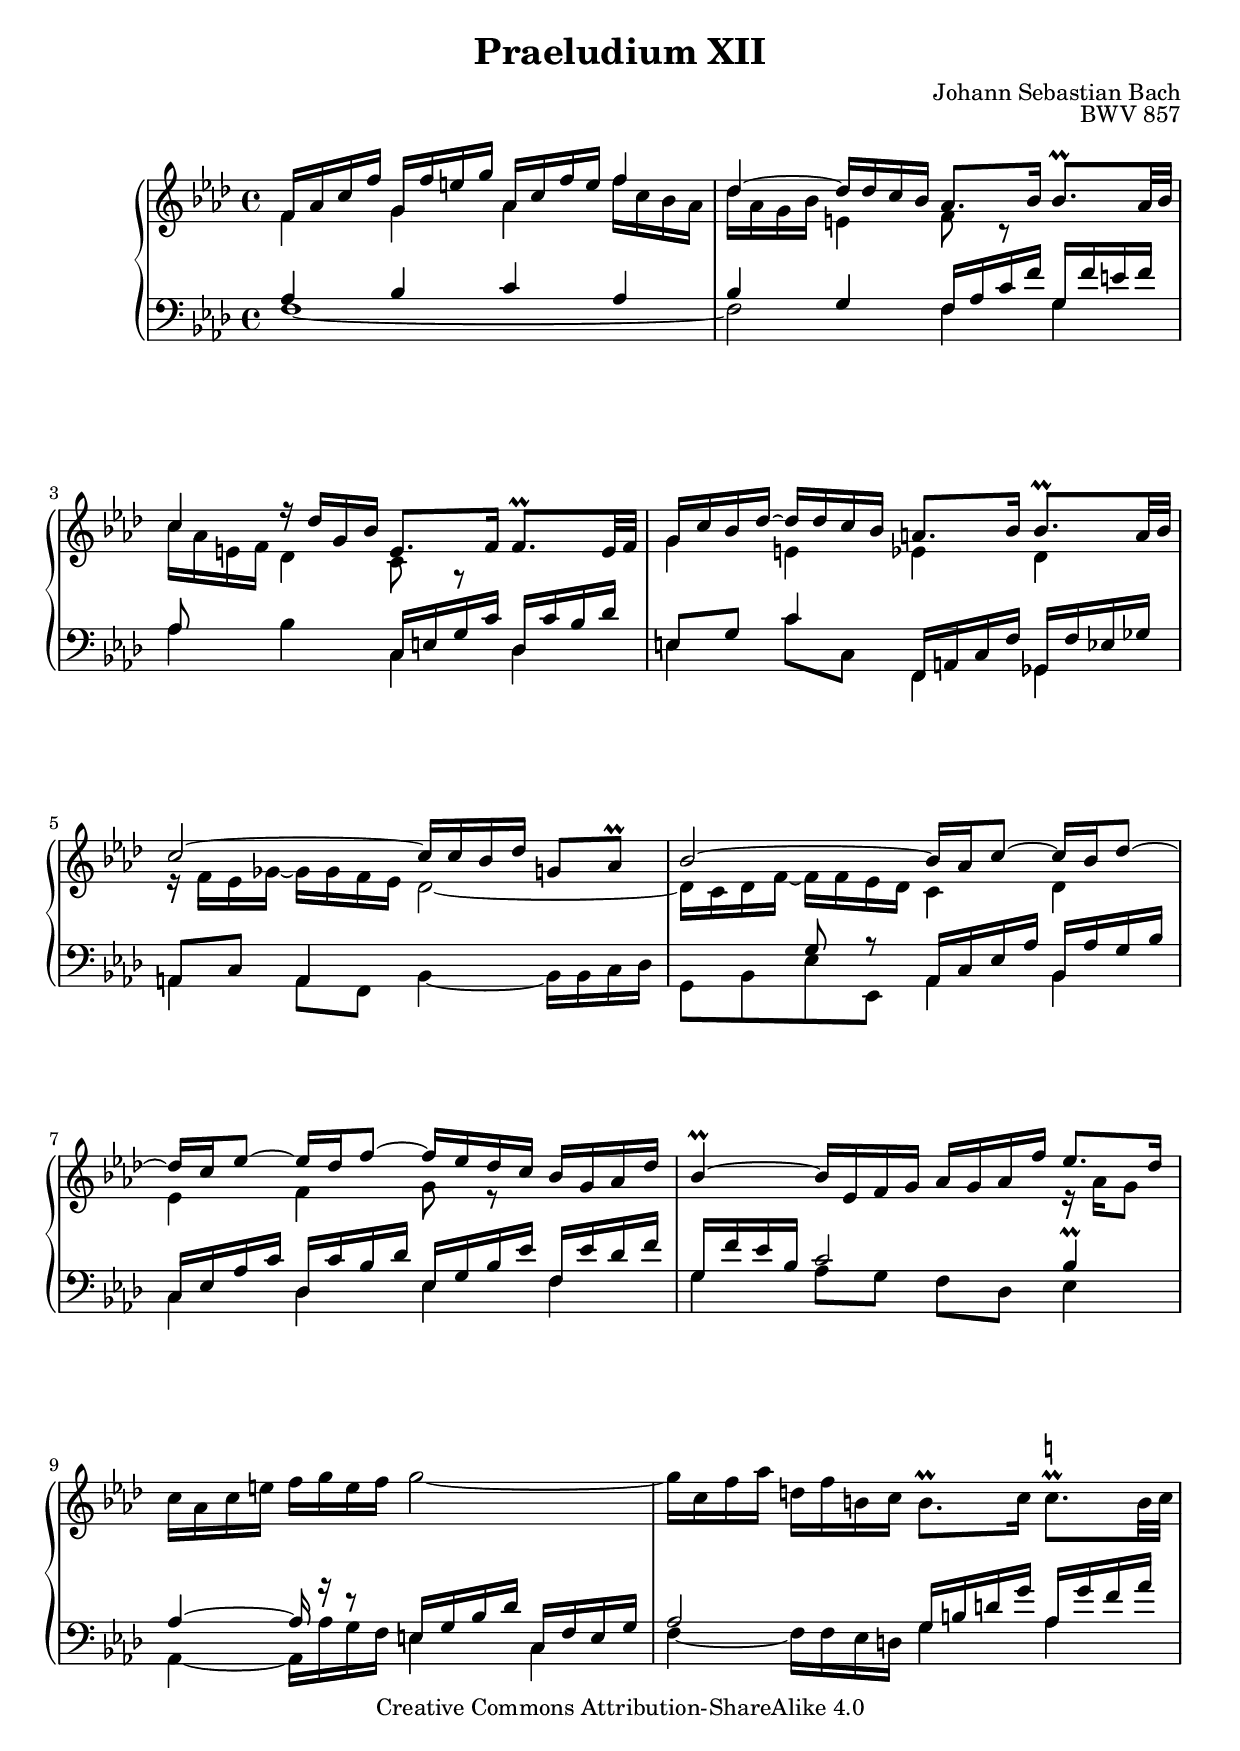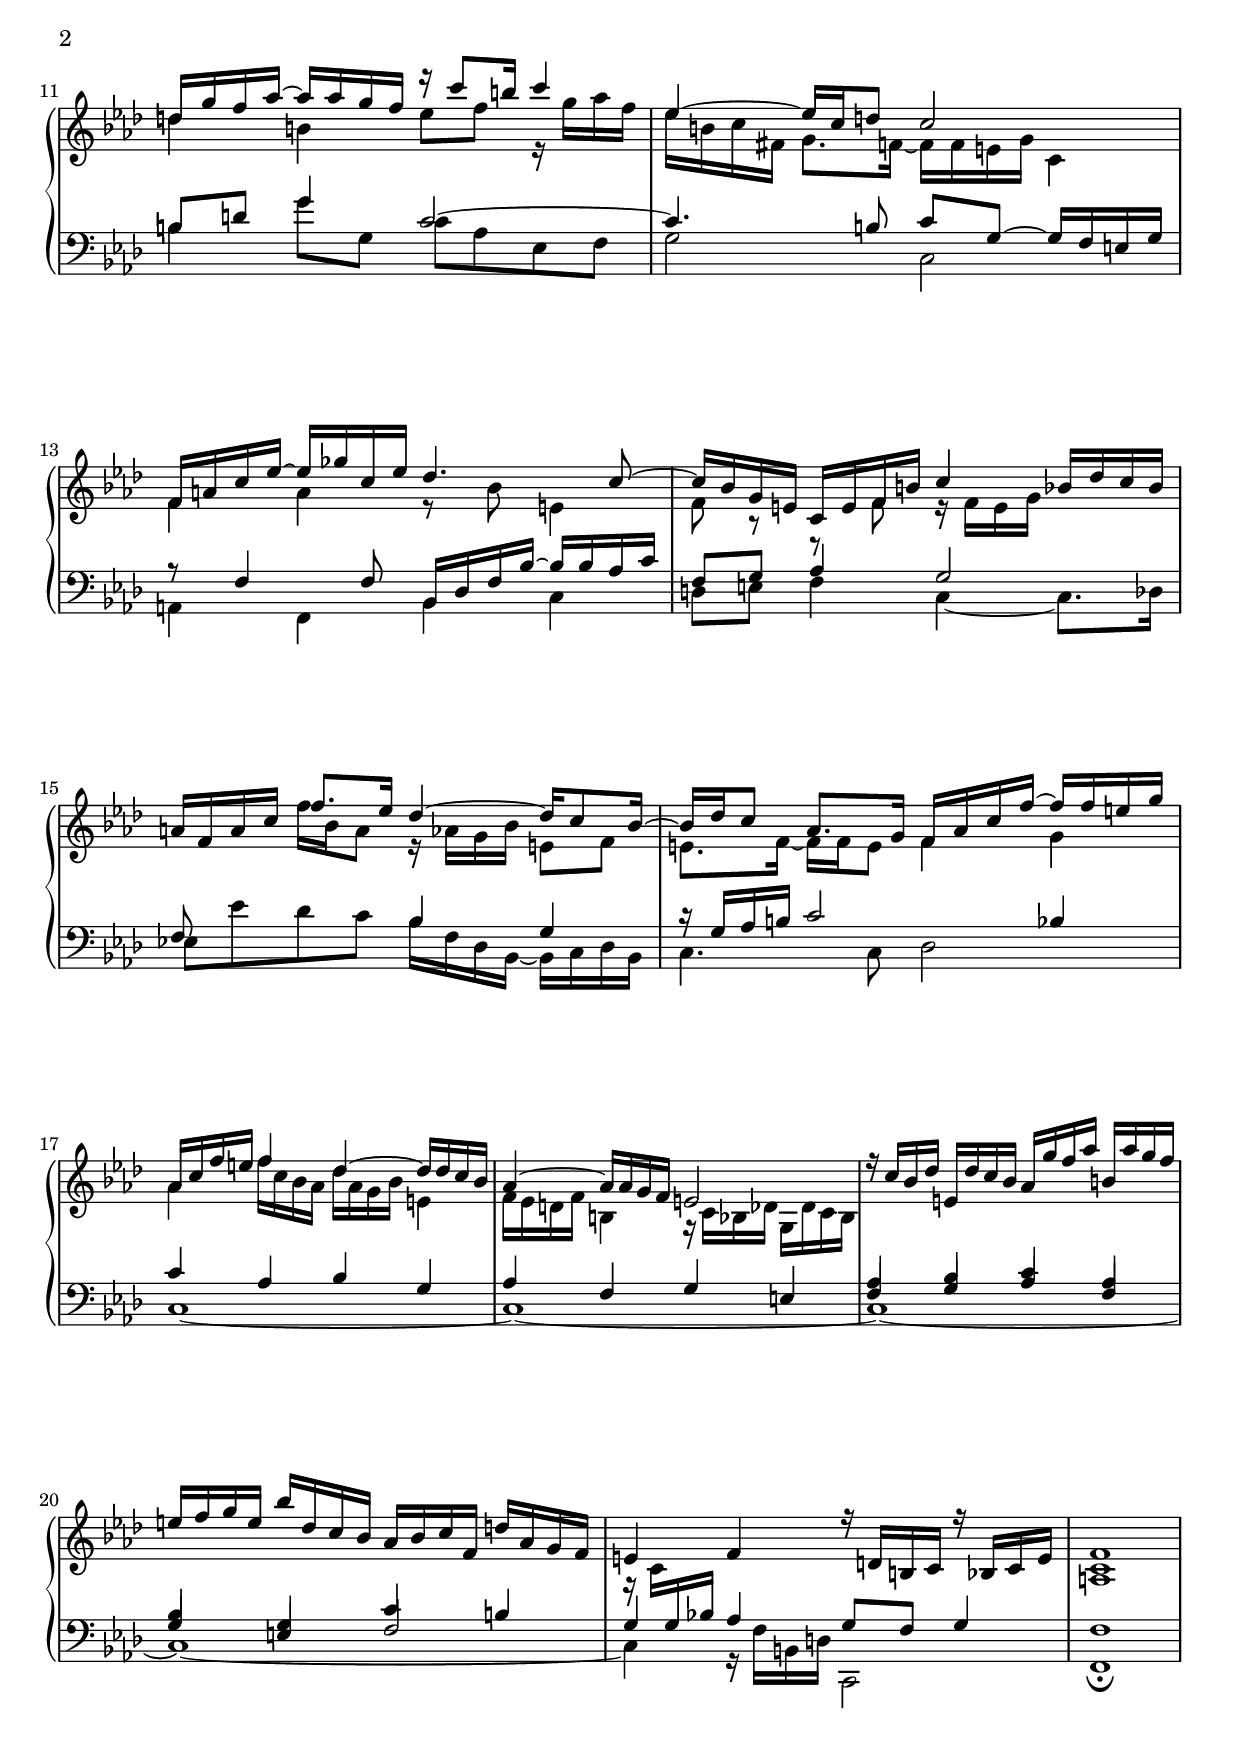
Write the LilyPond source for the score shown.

\version "2.18.2"

\header {
  title = "Praeludium XII"
  composer = "Johann Sebastian Bach"
  opus = "BWV 857"
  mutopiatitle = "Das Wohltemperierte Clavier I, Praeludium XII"
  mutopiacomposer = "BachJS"
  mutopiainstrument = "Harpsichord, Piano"
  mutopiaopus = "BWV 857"
  date = "1722"
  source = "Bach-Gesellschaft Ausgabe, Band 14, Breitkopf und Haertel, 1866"
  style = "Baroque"
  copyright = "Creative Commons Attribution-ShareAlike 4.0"
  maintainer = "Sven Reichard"
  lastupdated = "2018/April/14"
  version = "2.18.2"
}

\paper {
   ragged-bottom = ##f
   ragged-last-bottom = ##f
}

staffup       = { \change Staff = "up"  }
staffdown     = { \change Staff = "down"  }

\include "articulate.ly"

global = {  
 \key f \minor
 \time 4/4
}

soprano = \new Voice  \relative f'
{ \voiceOne
  |
  f16 as c f  g, f' e g  as, c f e f4 |
  des4 ~ des16 des c bes  as8. bes16  bes8.\prall as32 bes |

  c4 r16 des g, bes e,8. f16  f8.\prall e32 f |
  g16 c bes des ~ des des c bes a8. bes16  bes8.\prall a32 bes |

  c2 ~ c16 c bes des g,8 as\prall |
  bes2 ~ bes16 as c8 ~ c16 bes des8 ~ |

  des16 c es8 ~ es16 des f8 ~ f16 es des c bes g as des |
  bes4\prall ~ bes16 es, f g as g as f' es8. des16 |
  s1 |

  s1 |
  d16  g f as ~ as as g f r c'8 b16 c4 |

%%%%%%

  es,4 ~ es16 c d8 c2 |
  f,16 a c es ~ es ges c, es des4. c8~ |

  c16 bes g e c e f b c4  bes16 des c bes |
  a f a c f8. es16 des4 ~ des16 c8 bes16 ~ |

  bes des c8 as8. g16 f as c f ~ f f e g |
  as, c f e f4 des ~ des16 des c bes |

  as4 ~ as16 as g f e2 |
  r16 c' bes des e, des' c bes as g' f as b, as' g f |

  e f g e bes' des, c bes as bes c f, d' as g f |
  e4 f4 r16 d b c r bes c e |
  f1
  
}

alto = \new Voice \relative f'
{ \voiceTwo
  |
  f4 g as f'16 c bes as |
  des as g bes e,4 f8 r s4 |

  c'16 as e f des4 c8 r s4 |
  g'4 e es des |

  r16 f es ges ~ ges ges f es des2 ~ |
  des16 c des f ~ f f es des c4 des |

  es f g8 r s4 |
  s2 s4 r16 as g8 |
  c16 as c e f g e f g2 ~ |

  g16 c, f as d, f b, c b8. ^\prall c16 c8.^\prall^\markup{\natural} b32 c |
  d4 b es8 f r16 g as f |
  %%%%%

  es b c fis, g8. f16 ~ f f e g c,4 |

  f a r8 bes e,4 |
  % 14
  f8 r r f r16 f e g s4 |
  s4 f'16 bes, a8 r16 as g bes e,8 f |

  e8. f16 ~ f f e8 f4 g |
  as f'16 c bes as des as g bes e,4 |

  f16 es d f b,4 r16 c bes des g, des' c bes |
  \voiceOne
  \staffdown
  as4 bes c as |
  bes g c b|
  \staffup
  \voiceTwo
  r16 c
  \staffdown
  \voiceOne
  g bes! as4 g8 f g4 |
  \staffup
  \voiceTwo
  << c1 \\ a >> 
}


tenor = \new Voice \relative f
{ \voiceOne
  \staffdown
  as4 bes c as |
  bes g f16 as c f g, f' e f|

  as,8 s s4 c,16 e g c des, c' bes des |
  e,8 g c4 f,,16 a c f ges, f' es ges |

  a,8 c a4 s2 |
  s4 g'8 r as,16 c es as bes, as' g bes |

  c, es as c  des, c' bes des  es, g bes es  f, es' des f |
  g, f' es bes c2 bes4\prall |
  as4 ~ as16 r r8 e16 g bes des c, f e g |

  as2 g16 b d g as, g' f as |
  b,8 d g4 c,2 ~ |
  
  c4. b8 c g ~ g16 f e g |
  r8 f4 f8  bes,16 des f bes ~ bes bes as c |

  f,8 g as4 g2 |
  f8 s s4 bes4 g |

  r16 g as b c2 bes4 |
  c as bes g |

  as f g e |
  f g as f |
  g e f2  |
  
  g4 s s2 |
  f1
  }

bass = \new Voice \relative f {
  \voiceTwo
\staffdown
  f1 ~ |
  f2 f4 g |
  
  as bes c, des |
  e c'8 c, f,4 ges|

  a a8 f bes4 ~ bes16 bes c des|
  g,8 bes es es, as4  bes |

  c des es f |
  g as8 g f des es4 |
  as,4 ~ as16 as' g f e4 c |

  f4 ~ f16 f es d g4 as  |
  b4 g'8 g, c as es f |

  g2 c, |
  a4 f bes c |

  d8 e f4 c ~ c8. des16 |
  es!8 es' des c bes16 f des bes ~ bes c des bes |

  c4. c8 des2 |
  c1 ~  |c ~  |c~ | c~  |
  c4 r16 f b, d c,2 |
  f1\fermata
  }


\score {
  \articulate
\new PianoStaff <<
  \new Staff="up" \with {midiInstrument = #"harpsichord"}
  << \global \clef treble
     \soprano 
     \alto
   >>
  \new Staff="down" \with {midiInstrument = #"harpsichord"}
  << \global \clef treble
     \soprano 
     \alto
   >>
>>  
  \midi { \tempo 4=54 }
  
}
\score {
  \new PianoStaff << 
    \new Staff="up"
    << \global \clef treble
       \soprano 
       \alto
       \tenor 
       \bass
     >>
    \new Staff="down"
    << \global \clef bass
       s1
     >>
  >>
  \layout { }
  

}